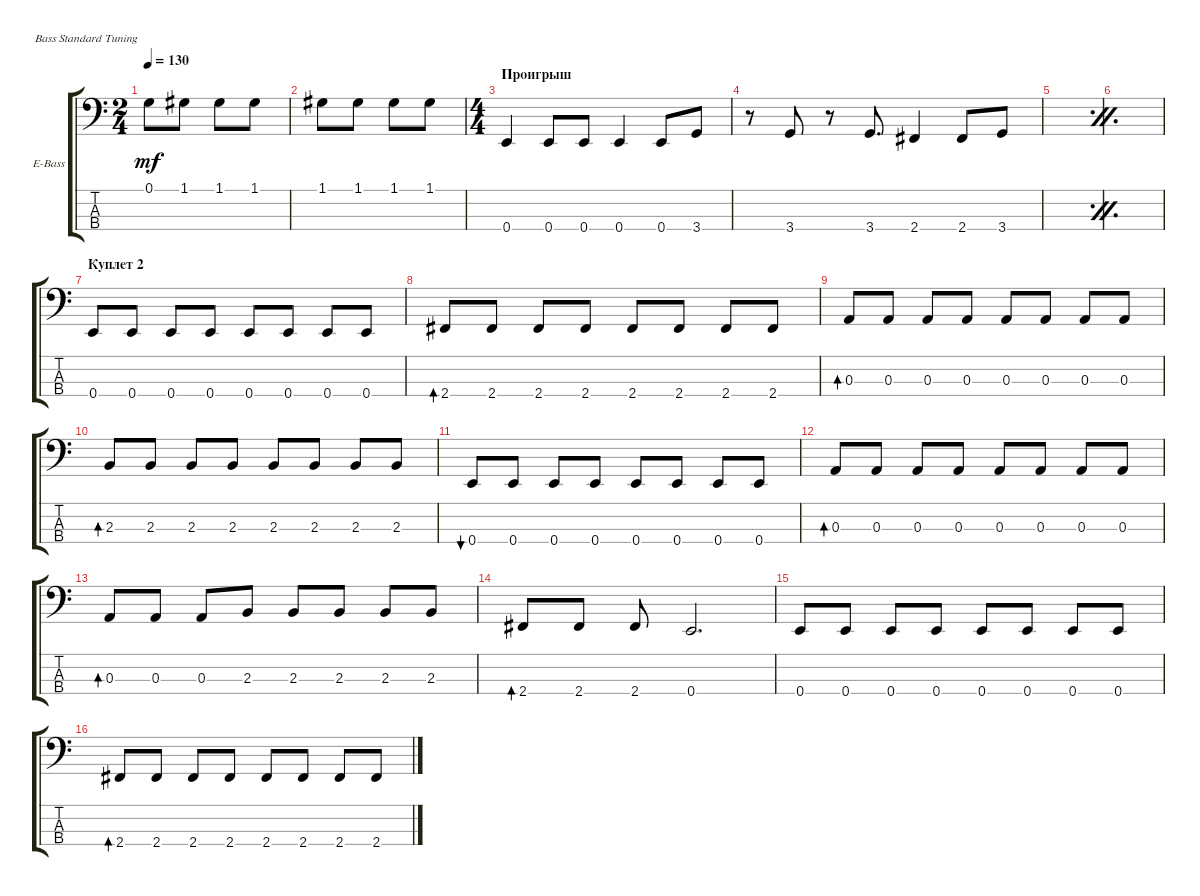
\defaultSystemsLayout 4
\bracketExtendMode groupsimilarinstruments
\firstSystemTrackNameOrientation horizontal
\otherSystemsTrackNameOrientation horizontal
\track ("Electric Bass" "E-Bass") {instrument electricbassfinger}
\staff {score tabs}
\tuning (G2 D2 A1 E1)
\ts (2 4)
\tempo 130
\clef f4
\ks c
0.1.8{dy mf} 1.1.8 1.1.8 1.1.8 |
1.1.8 1.1.8 1.1.8 1.1.8 |
\ts (4 4)
\section ("" "Проигрыш")
0.4.4 0.4.8 0.4.8 0.4.4 0.4.8 3.4.8 |
r.8 3.4.8 r.8 3.4.8{d} 2.4.4 2.4.8 3.4.8 |
\simile firstofdouble
|
\simile secondofdouble
|
\section ("" "Куплет 2")
\simile none
0.4.8 0.4.8 0.4.8 0.4.8 0.4.8 0.4.8 0.4.8 0.4.8 |
2.4.8{bd 195} 2.4.8 2.4.8 2.4.8 2.4.8 2.4.8 2.4.8 2.4.8 |
0.3.8{bd 194} 0.3.8 0.3.8 0.3.8 0.3.8 0.3.8 0.3.8 0.3.8 |
2.3.8{bd 193} 2.3.8 2.3.8 2.3.8 2.3.8 2.3.8 2.3.8 2.3.8 |
0.4.8{bu 192} 0.4.8 0.4.8 0.4.8 0.4.8 0.4.8 0.4.8 0.4.8 |
0.3.8{bd 194} 0.3.8 0.3.8 0.3.8 0.3.8 0.3.8 0.3.8 0.3.8 |
0.3.8{bd 194} 0.3.8 0.3.8 2.3.8 2.3.8 2.3.8 2.3.8 2.3.8 |
2.4.8{bd 195} 2.4.8 2.4.8 0.4.2{d} |
0.4.8 0.4.8 0.4.8 0.4.8 0.4.8 0.4.8 0.4.8 0.4.8 |
2.4.8{bd 195} 2.4.8 2.4.8 2.4.8 2.4.8 2.4.8 2.4.8 2.4.8
